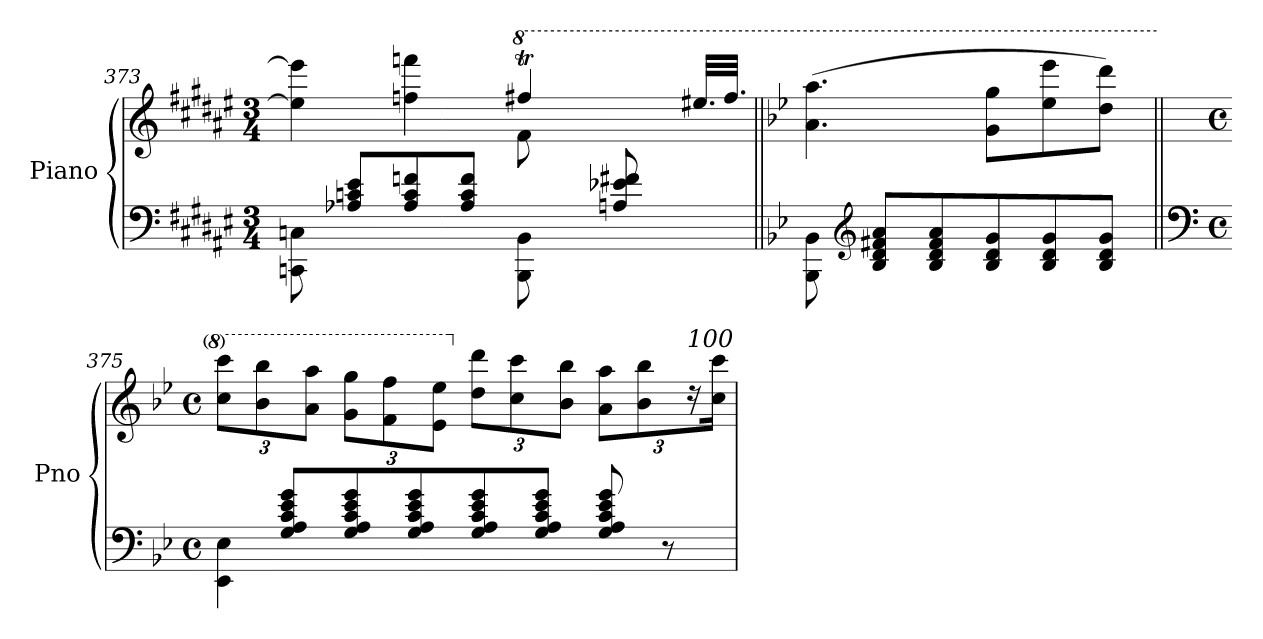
**kern	**kern
*part1	*part1
*staff2	*staff1
*I"Piano	*
*I'Pno	*
!!LO:PB:g=z
*clefF4	*clefG2
*k[f#c#g#d#a#e#]	*k[f#c#g#d#a#e#]
*M3/4	*M3/4
=373	=373
*	*^
*	*	*^
8CCn\ 8Cn\	4ee\] 4eee\]	2ryy	2ryy
8A-X/ 8cn/ 8e#/L	.	.	.
8A-/ 8c/ 8fn/	4ffn\ 4fffn\	.	.
8A-/ 8c/ 8f/J	.	.	.
*	*8va	*	*
8BBB\ 8BB\	4fff#X:T/	8ff#\	32fff#!yy
.	.	.	32ggg#!yy
.	.	.	32fff#!yy
.	.	.	32ggg#!yy
*	*	*	*Xtuplet
8An/ 8e-X/ 8f#X/	.	8ryy	48fff#!yy
.	.	.	48ggg#!yy
.	.	.	48fff#!yy
.	.	.	48.eee#X/LL
.	.	.	48.fff#/JJ
*	*v	*v	*v
=374||	=374||
*k[b-e-]	*k[b-e-]
*	*^
*	*	*^
!	!LO:TX:b:i:t=rinforzando	!	!
*	*v	*v	*v
8BBB-\ 8BB-\	(4.aa\ 4.aaa\
*clefG2	*
8B-/ 8d/ 8f#X/ 8a/L	.
8B-/ 8d/ 8f#/ 8a/	.
8B-/ 8d/ 8g/	8gg\ 8ggg\L
8B-/ 8d/ 8g/	8eee-\ 8eeee-\
8B-/ 8d/ 8g/J	8ddd\ 8dddd\J)
=375||	=375||
*clefF4	*
*M4/4	*M4/4
*met(c)	*met(c)
*^	*
*	*	*tuplet
*	*	*Xbrackettup
8ryy	4EE-\ 4E-\	12ccc\ 12cccc\L
.	.	12bb-\ 12bbb-\
8G/ 8A/ 8c/ 8e-/ 8g/L	.	.
.	.	12aa\ 12aaa\J
8G/ 8A/ 8c/ 8e-/ 8g/	2.ryy	12gg\ 12ggg\L
.	.	12ff\ 12fff\
8G/ 8A/ 8c/ 8e-/ 8g/	.	.
.	.	12ee-\ 12eee-\J
*	*	*X8va
8G/ 8A/ 8c/ 8e-/ 8g/	.	12dd\ 12ddd\L
.	.	12cc\ 12ccc\
8G/ 8A/ 8c/ 8e-/ 8g/J	.	.
.	.	12b-\ 12bb-\J
8G/ 8A/ 8c/ 8e-/ 8g/	.	12a\ 12aa\L
.	.	12b-\ 12bb-\
8r	.	.
!	!	!LO:TX:a:i:t=100
.	.	24rdd
.	.	24cc\ 24ccc\Jk
*v	*v	*
=	=
*-	*-
